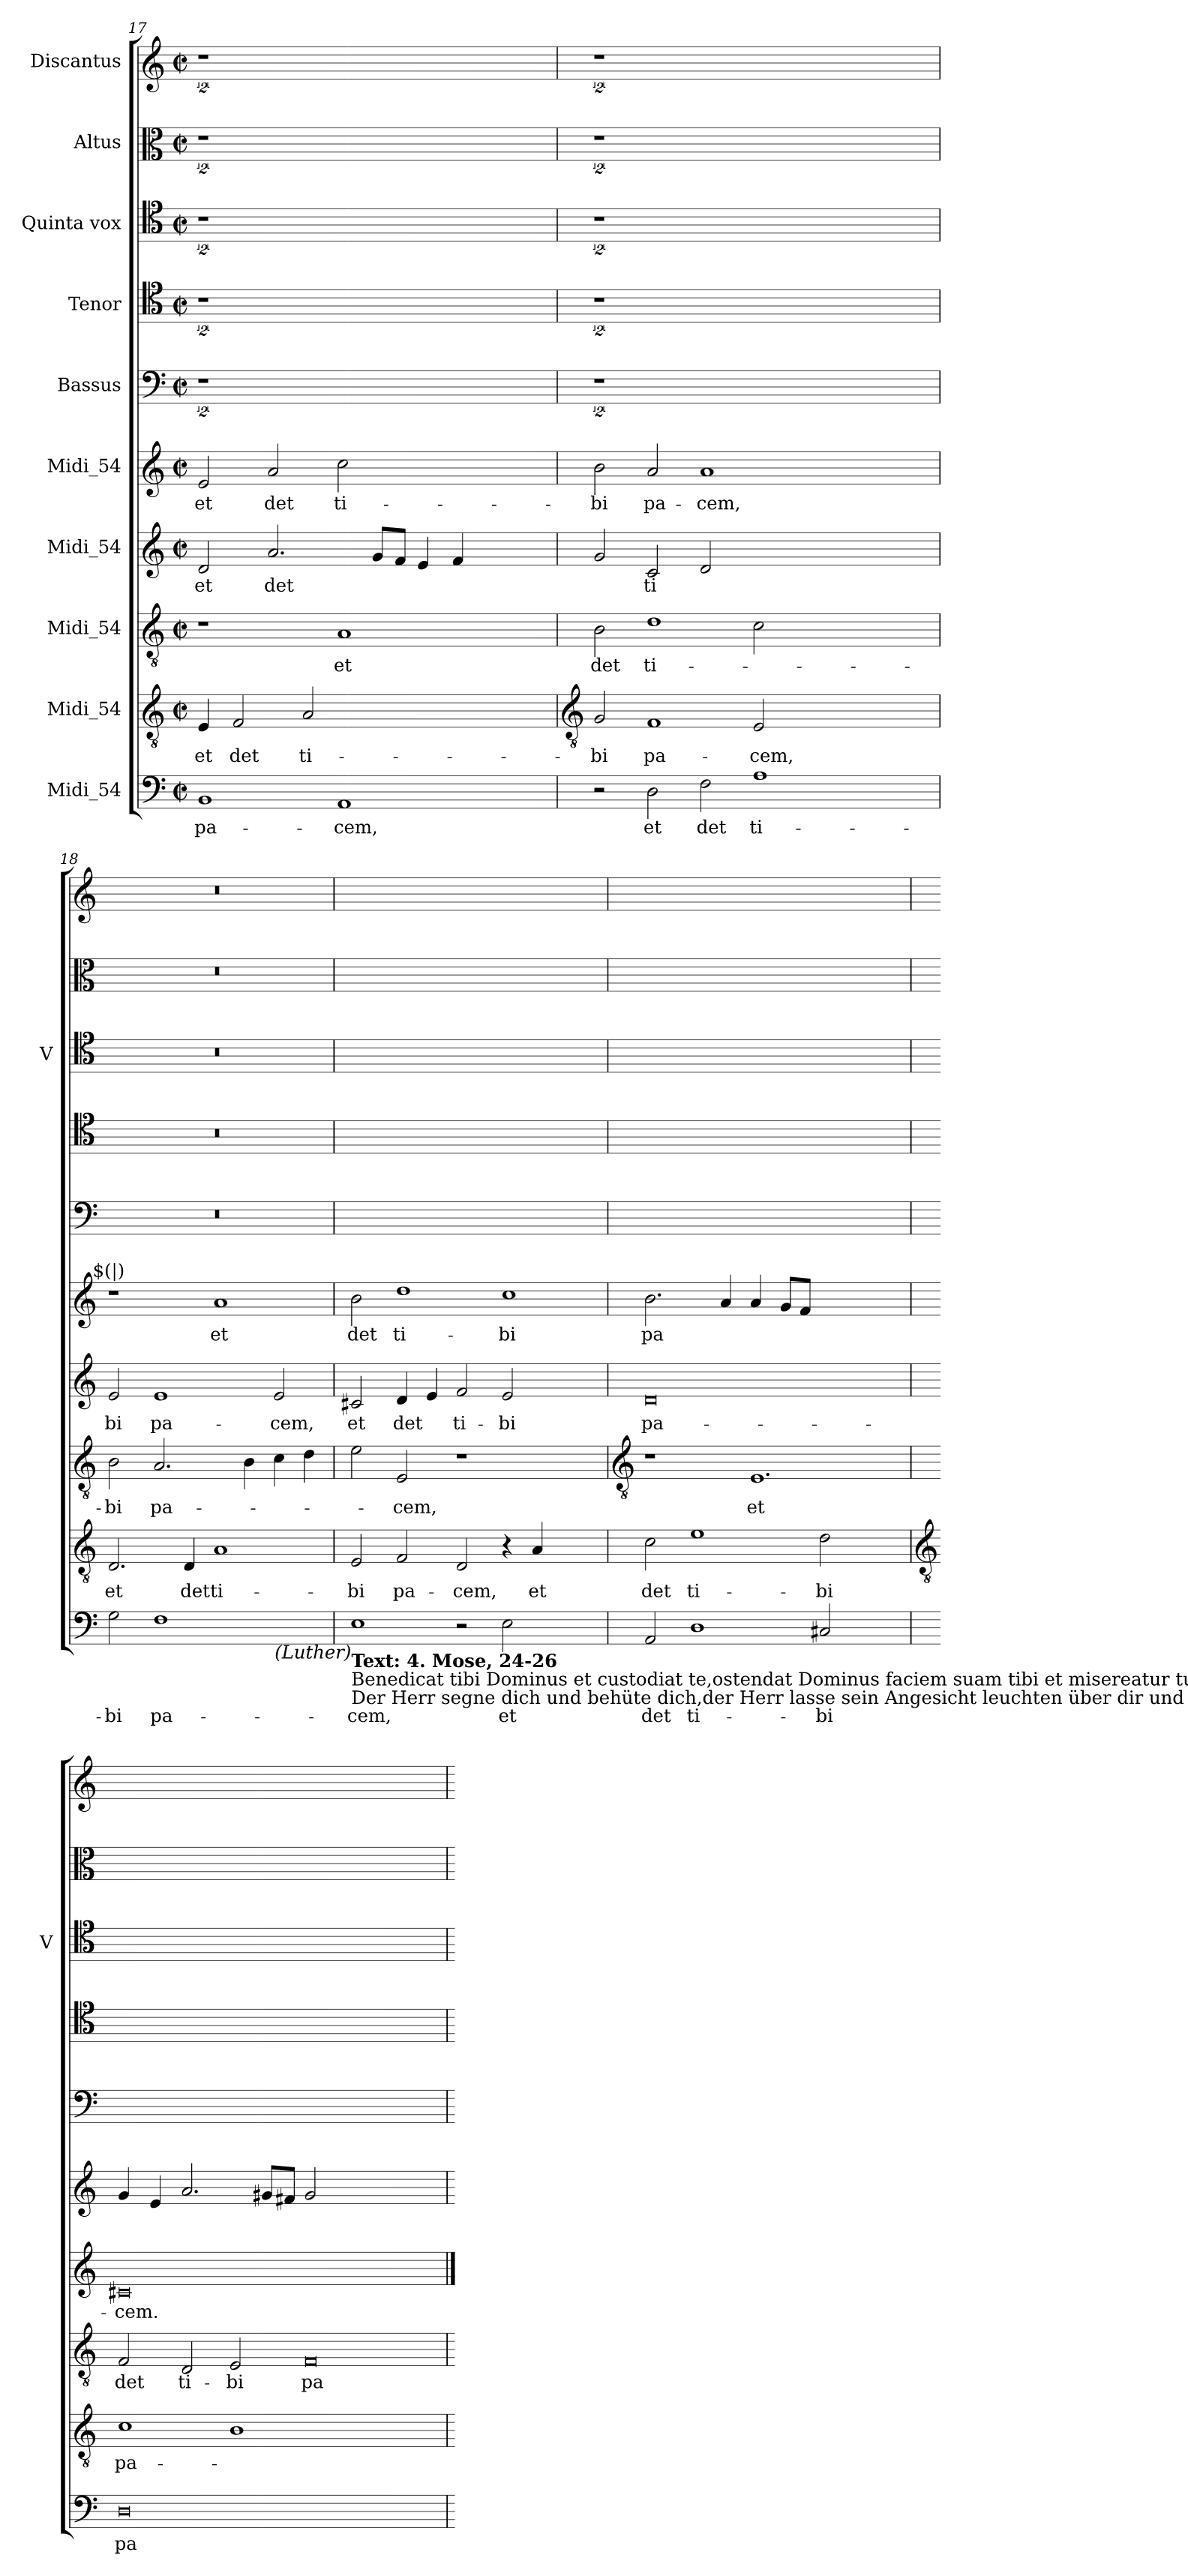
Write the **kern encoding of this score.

**kern	**text	**kern	**text	**kern	**text	**kern	**text	**kern	**text	**kern	**kern	**kern	**kern	**kern
*part10	*part10	*part9	*part9	*part8	*part8	*part7	*part7	*part6	*part6	*part5	*part4	*part3	*part2	*part1
*staff10	*staff10	*staff9	*staff9	*staff8	*staff8	*staff7	*staff7	*staff6	*staff6	*staff5	*staff4	*staff3	*staff2	*staff1
*I"Midi_54	*	*I"Midi_54	*	*I"Midi_54	*	*I"Midi_54	*	*I"Midi_54	*	*I"Bassus	*I"Tenor	*I"Quinta vox	*I"Altus	*I"Discantus
*	*	*	*	*	*	*	*	*	*	*	*	*I'V	*	*
!!LO:LB:g=z
*clefF4	*	*clefGv2	*	*clefGv2	*	*clefG2	*	*clefG2	*	*clefF4	*clefC4	*clefC4	*clefC3	*clefG2
*k[]	*	*k[]	*	*k[]	*	*k[]	*	*k[]	*	*k[]	*k[]	*k[]	*k[]	*k[]
*C:	*	*C:	*	*C:	*	*C:	*	*C:	*	*C:	*C:	*C:	*C:	*C:
*M4/2	*	*M4/2	*	*M4/2	*	*M4/2	*	*M4/2	*	*M4/2	*M4/2	*M4/2	*M4/2	*M4/2
*met(c|)	*	*met(c|)	*	*met(c|)	*	*met(c|)	*	*met(c|)	*	*met(c|)	*met(c|)	*met(c|)	*met(c|)	*met(c|)
=17	=17	=17	=17	=17	=17	=17	=17	=17	=17	=17	=17	=17	=17	=17
!	!LO:LY:b	!	!LO:LY:b	!	!	!	!LO:LY:b	!	!LO:LY:b	!	!	!	!	!
1BB	pa-	4E	et	1r	.	2d	et	2e	et	2%5r	2%5r	2%5r	2%5r	2%5r
!	!	!	!LO:LY:b	!	!	!	!	!	!	!	!	!	!	!
.	.	2F	det	.	.	.	.	.	.	.	.	.	.	.
!	!	!	!	!	!	!	!LO:LY:b	!	!LO:LY:b	!	!	!	!	!
.	.	.	.	.	.	2.a	det	2a	det	.	.	.	.	.
!	!	!	!LO:LY:b	!	!	!	!	!	!	!	!	!	!	!
.	.	2A	ti-	.	.	.	.	.	.	.	.	.	.	.
!	!LO:LY:b	!	!	!	!LO:LY:b	!	!	!	!LO:LY:b	!	!	!	!	!
1AA	-cem,	.	.	1A	et	.	.	2cc	ti-	.	.	.	.	.
.	.	1ryy	.	.	.	8gL	.	.	.	.	.	.	.	.
.	.	.	.	.	.	8fJ	.	.	.	.	.	.	.	.
.	.	.	.	.	.	4e	.	1ryy	.	.	.	.	.	.
.	.	.	.	.	.	4f	.	.	.	.	.	.	.	.
2ryy	.	.	.	2ryy	.	2ryy	.	.	.	.	.	.	.	.
.	.	4ryy	.	.	.	.	.	.	.	.	.	.	.	.
!!LO:LB:g=z
=17	=17	=17	=17	=17	=17	=17	=17	=17	=17	=17	=17	=17	=17	=17
*	*	*clefGv2	*	*	*	*	*	*	*	*	*	*	*	*
!	!	!	!LO:LY:b	!	!LO:LY:b	!	!	!	!LO:LY:b	!	!	!	!	!
2r	.	2G	-bi	2B	det	2g	.	2b	-bi	2%7r	2%7r	2%7r	2%7r	2%7r
!	!LO:LY:b	!	!LO:LY:b	!	!LO:LY:b	!	!LO:LY:b	!	!LO:LY:b	!	!	!	!	!
2D	et	1F	pa-	1d	ti-	2c	ti	2a	pa-	.	.	.	.	.
!	!LO:LY:b	!	!	!	!	!	!	!	!LO:LY:b	!	!	!	!	!
2F	det	.	.	.	.	2d	.	1a	-cem,	.	.	.	.	.
!	!LO:LY:b	!	!LO:LY:b	!	!	!	!	!	!	!	!	!	!	!
1A	ti-	2E	-cem,	2c	.	0ryy	.	.	.	.	.	.	.	.
.	.	1.ryy	.	1.ryy	.	.	.	1.ryy	.	.	.	.	.	.
1ryy	.	.	.	.	.	.	.	.	.	.	.	.	.	.
!!LO:LB:g=z
=18	=18	=18	=18	=18	=18	=18	=18	=18	=18	=18	=18	=18	=18	=18
!	!	!	!	!	!	!	!	!LO:TX:a:cj:t=$(|)	!	!	!	!	!	!
!	!LO:LY:b	!	!LO:LY:b	!	!LO:LY:b	!	!LO:LY:b	!	!	!	!	!	!	!
2G	-bi	2.D	et	2B	-bi	2e	bi	1r	.	0r	0r	0r	0r	0r
!	!LO:LY:b	!	!	!	!LO:LY:b	!	!LO:LY:b	!	!	!	!	!	!	!
1F	pa-	.	.	2.A	pa-	1e	pa-	.	.	.	.	.	.	.
!	!	!	!LO:LY:b	!	!	!	!	!	!	!	!	!	!	!
.	.	4D	det	.	.	.	.	.	.	.	.	.	.	.
!	!	!	!LO:LY:b	!	!	!	!	!	!LO:LY:b	!	!	!	!	!
.	.	1A	ti-	.	.	.	.	1a	et	.	.	.	.	.
.	.	.	.	4B	.	.	.	.	.	.	.	.	.	.
!	!	!	!	!	!	!	!LO:LY:b	!	!	!	!	!	!	!
2ryy	.	.	.	4c	.	2e	-cem,	.	.	.	.	.	.	.
.	.	.	.	4d	.	.	.	.	.	.	.	.	.	.
!!LO:LB:g=z
=	=	=	=	=	=	=	=	=	=	=	=	=	=	=
!LO:TX:b:B:t=Text&colon; 4. Mose, 24-26	!	!	!	!	!	!	!	!	!	!	!	!	!	!
!LO:TX:b:t=Benedicat tibi Dominus et custodiat te,ostendat Dominus faciem suam tibi et misereatur tui,convertat Dominus vultum suum ad te et det tibi pacem.	!	!	!	!	!	!	!	!	!	!	!	!	!	!
!LO:TX:b:t=Der Herr segne dich und behüte dich,der Herr lasse sein Angesicht leuchten über dir und sei dir gnädig,der Herr hebe sein Angesicht über dich und gebe dir Frieden.	!	!	!	!	!	!	!	!	!	!	!	!	!	!
!LO:TX:b:i:rj:t=(Luther)	!	!	!	!	!	!	!	!	!	!	!	!	!	!
!	!LO:LY:b	!	!LO:LY:b	!	!	!	!LO:LY:b	!	!LO:LY:b	!	!	!	!	!
1E	-cem,	2E	-bi	2e	.	2c#X	et	2b	det	0ryy	0ryy	0ryy	0ryy	0ryy
!	!	!	!LO:LY:b	!	!LO:LY:b	!	!LO:LY:b	!	!LO:LY:b	!	!	!	!	!
.	.	2F	pa-	2E	-cem,	4d	det	1dd	ti-	.	.	.	.	.
.	.	.	.	.	.	4e	.	.	.	.	.	.	.	.
!	!	!	!LO:LY:b	!	!	!	!LO:LY:b	!	!	!	!	!	!	!
2r	.	2D	-cem,	1r	.	2f	ti-	.	.	.	.	.	.	.
!	!LO:LY:b	!	!	!	!	!	!LO:LY:b	!	!LO:LY:b	!	!	!	!	!
2E	et	4r	.	.	.	2e	-bi	1cc	-bi	.	.	.	.	.
!	!	!	!LO:LY:b	!	!	!	!	!	!	!	!	!	!	!
.	.	4A	et	.	.	.	.	.	.	.	.	.	.	.
2ryy	.	2ryy	.	2ryy	.	2ryy	.	.	.	2ryy	2ryy	2ryy	2ryy	2ryy
!!LO:LB:g=z
=	=	=	=	=	=	=	=	=	=	=	=	=	=	=
*	*	*	*	*clefGv2	*	*	*	*	*	*	*	*	*	*
!	!LO:LY:b	!	!LO:LY:b	!	!	!	!LO:LY:b	!	!LO:LY:b	!	!	!	!	!
2AA	det	2c	det	1r	.	0d	pa-	2.b	pa	0ryy	0ryy	0ryy	0ryy	0ryy
!	!LO:LY:b	!	!LO:LY:b	!	!	!	!	!	!	!	!	!	!	!
1D	ti-	1e	ti-	.	.	.	.	.	.	.	.	.	.	.
.	.	.	.	.	.	.	.	4a	.	.	.	.	.	.
!	!	!	!	!	!LO:LY:b	!	!	!	!	!	!	!	!	!
.	.	.	.	1.E	et	.	.	4a	.	.	.	.	.	.
.	.	.	.	.	.	.	.	8gL	.	.	.	.	.	.
.	.	.	.	.	.	.	.	8fJ	.	.	.	.	.	.
!	!LO:LY:b	!	!LO:LY:b	!	!	!	!	!	!	!	!	!	!	!
2C#X	-bi	2d	-bi	.	.	.	.	1ryy	.	.	.	.	.	.
2ryy	.	2ryy	.	.	.	2ryy	.	.	.	2ryy	2ryy	2ryy	2ryy	2ryy
!!LO:LB:g=z
=	=	=	=	=	=	=	=	=	=	=	=	=	=	=
*	*	*clefGv2	*	*	*	*	*	*	*	*	*	*	*	*
!	!LO:LY:b	!	!LO:LY:b	!	!LO:LY:b	!	!LO:LY:b	!	!	!	!	!	!	!
0D	pa-	1c	pa-	2F	det	0c#X	-cem.	4g	.	0ryy	0ryy	0ryy	0ryy	0ryy
.	.	.	.	.	.	.	.	4e	.	.	.	.	.	.
!	!	!	!	!	!LO:LY:b	!	!	!	!	!	!	!	!	!
.	.	.	.	2D	ti-	.	.	2.a	.	.	.	.	.	.
!	!	!	!	!	!LO:LY:b	!	!	!	!	!	!	!	!	!
.	.	1B	.	2E	-bi	.	.	.	.	.	.	.	.	.
.	.	.	.	.	.	.	.	8g#L	.	.	.	.	.	.
.	.	.	.	.	.	.	.	8f#J	.	.	.	.	.	.
!	!	!	!	!	!LO:LY:b	!	!	!	!	!	!	!	!	!
.	.	.	.	0F	pa-	.	.	2g#	.	.	.	.	.	.
1.ryy	.	1.ryy	.	.	.	1.ryy	.	1.ryy	.	1.ryy	1.ryy	1.ryy	1.ryy	1.ryy
=	=	=	=	=	=	==	=	=	=	=	=	=	=	=
*-	*-	*-	*-	*-	*-	*-	*-	*-	*-	*-	*-	*-	*-	*-
